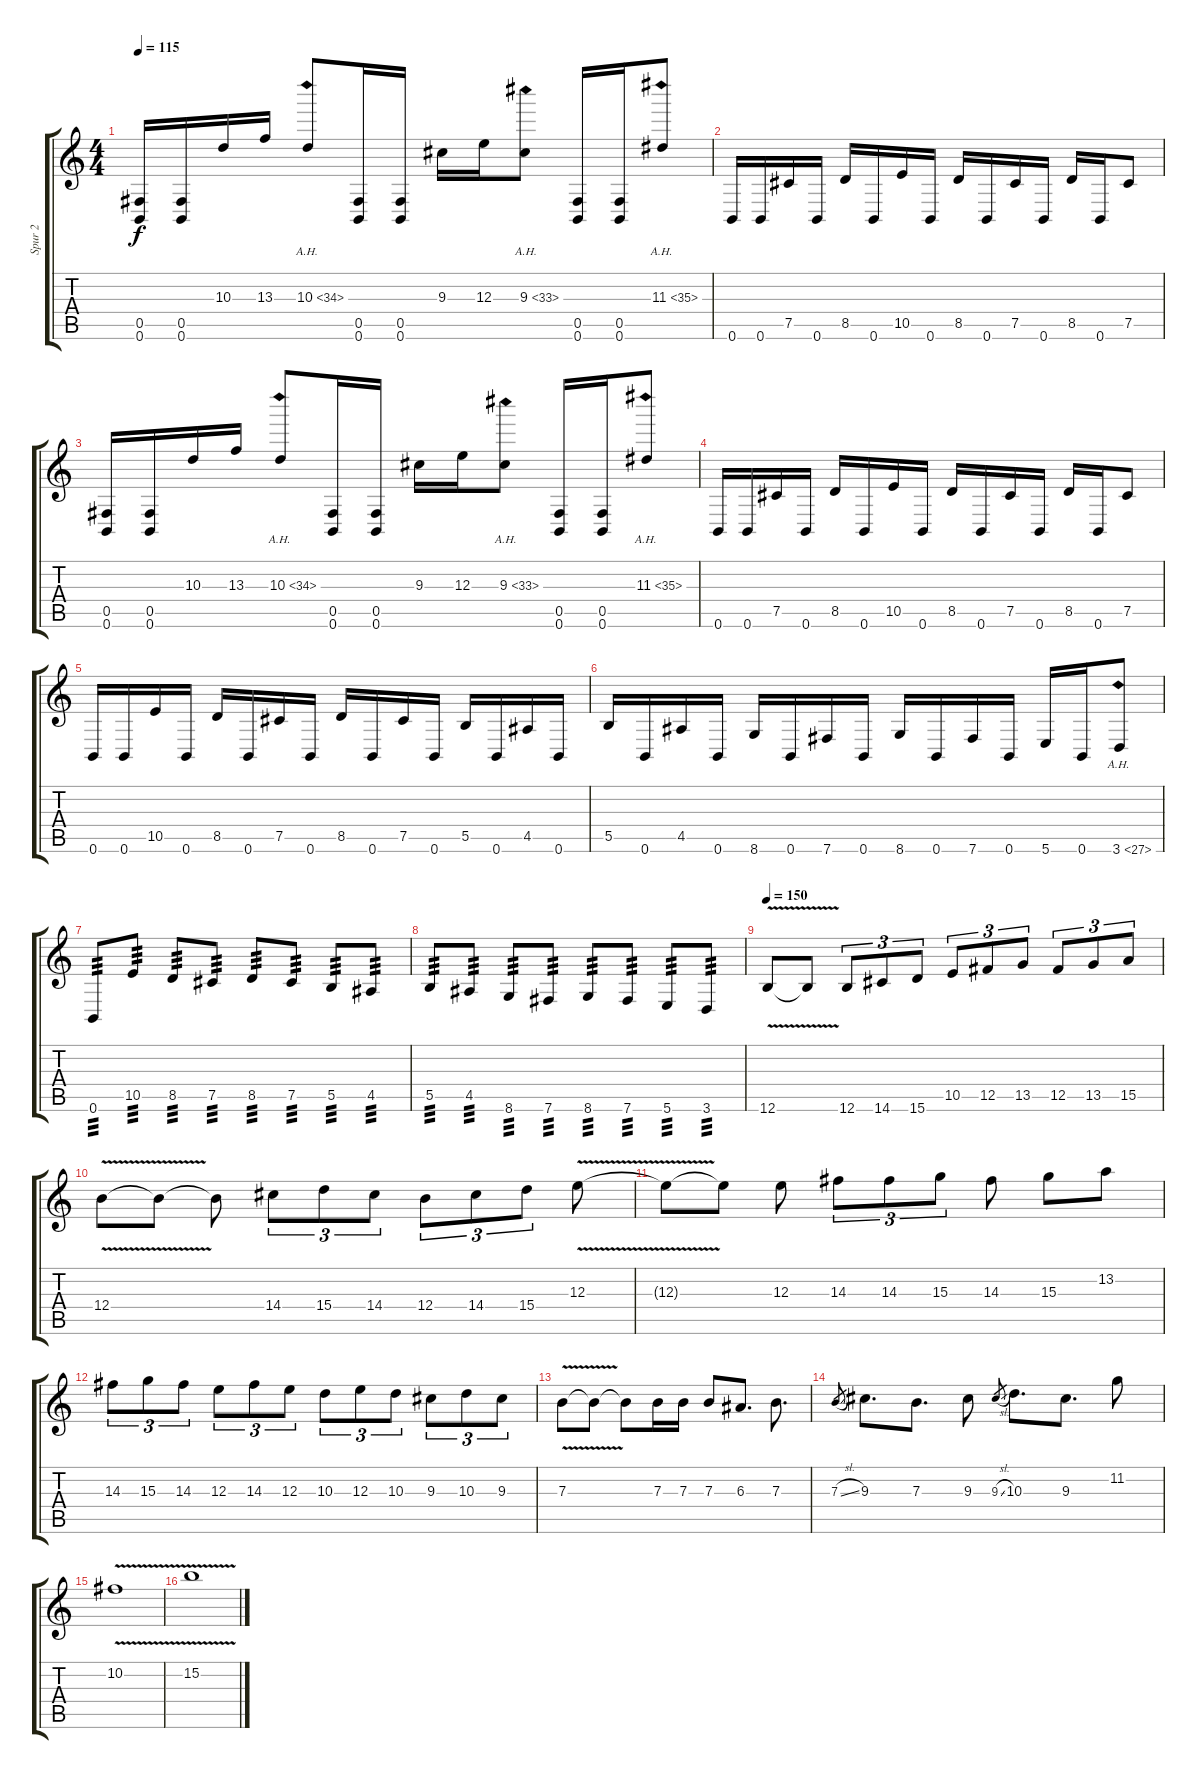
\track ("Spur 2" "Spur 2") {instrument overdrivenguitar}
\staff {score tabs}
\tuning (Db4 Ab3 E3 B2 Gb2 B1) {hide}
\ts (4 4)
\tempo 115
\clef g2
\ks c
(0.5 0.6).16{dy f} (0.5 0.6).16 10.3.16 13.3.16 10.3{ah 24}.8 (0.5 0.6).16 (0.5 0.6).16 9.3.16 12.3.16 9.3{ah 24}.8 (0.5 0.6).16 (0.5 0.6).16 11.3{ah 24}.8 |
0.6.16 0.6.16 7.5.16 0.6.16 8.5.16 0.6.16 10.5.16 0.6.16 8.5.16 0.6.16 7.5.16 0.6.16 8.5.16 0.6.16 7.5.8 |
(0.5 0.6).16 (0.5 0.6).16 10.3.16 13.3.16 10.3{ah 24}.8 (0.5 0.6).16 (0.5 0.6).16 9.3.16 12.3.16 9.3{ah 24}.8 (0.5 0.6).16 (0.5 0.6).16 11.3{ah 24}.8 |
0.6.16 0.6.16 7.5.16 0.6.16 8.5.16 0.6.16 10.5.16 0.6.16 8.5.16 0.6.16 7.5.16 0.6.16 8.5.16 0.6.16 7.5.8 |
0.6.16 0.6.16 10.5.16 0.6.16 8.5.16 0.6.16 7.5.16 0.6.16 8.5.16 0.6.16 7.5.16 0.6.16 5.5.16 0.6.16 4.5.16 0.6.16 |
5.5.16 0.6.16 4.5.16 0.6.16 8.6.16 0.6.16 7.6.16 0.6.16 8.6.16 0.6.16 7.6.16 0.6.16 5.6.16 0.6.16 3.6{ah 24}.8 |
0.6.8{tp 3} 10.5.8{tp 3} 8.5.8{tp 3} 7.5.8{tp 3} 8.5.8{tp 3} 7.5.8{tp 3} 5.5.8{tp 3} 4.5.8{tp 3} |
5.5.8{tp 3} 4.5.8{tp 3} 8.6.8{tp 3} 7.6.8{tp 3} 8.6.8{tp 3} 7.6.8{tp 3} 5.6.8{tp 3} 3.6.8{tp 3} |
\tempo 150
12.6{v}.8 12.6{t}.8 12.6.8{tu (3 2)} 14.6.8{tu (3 2)} 15.6.8{tu (3 2)} 10.5.8{tu (3 2)} 12.5.8{tu (3 2)} 13.5.8{tu (3 2)} 12.5.8{tu (3 2)} 13.5.8{tu (3 2)} 15.5.8{tu (3 2)} |
12.4{v}.8 12.4{t}.8 12.4{t}.8 14.4.8{tu (3 2)} 15.4.8{tu (3 2)} 14.4.8{tu (3 2)} 12.4.8{tu (3 2)} 14.4.8{tu (3 2)} 15.4.8{tu (3 2)} 12.3{v}.8 |
12.3{t}.8 12.3{t}.8 12.3.8 14.3.8{tu (3 2)} 14.3.8{tu (3 2)} 15.3.8{tu (3 2)} 14.3.8 15.3.8 13.2.8 |
14.3.8{tu (3 2)} 15.3.8{tu (3 2)} 14.3.8{tu (3 2)} 12.3.8{tu (3 2)} 14.3.8{tu (3 2)} 12.3.8{tu (3 2)} 10.3.8{tu (3 2)} 12.3.8{tu (3 2)} 10.3.8{tu (3 2)} 9.3.8{tu (3 2)} 10.3.8{tu (3 2)} 9.3.8{tu (3 2)} |
7.3{v}.8 7.3{t}.8 7.3{t}.8 7.3.16 7.3.16 7.3.8 6.3.8{d} 7.3.8{d} |
7.3{sl}.8{gr} 9.3.8{d} 7.3.8{d} 9.3.8 9.3{sl}.8{gr} 10.3.8{d} 9.3.8{d} 11.2.8 |
10.2{v}.1 |
15.2{v}.1
